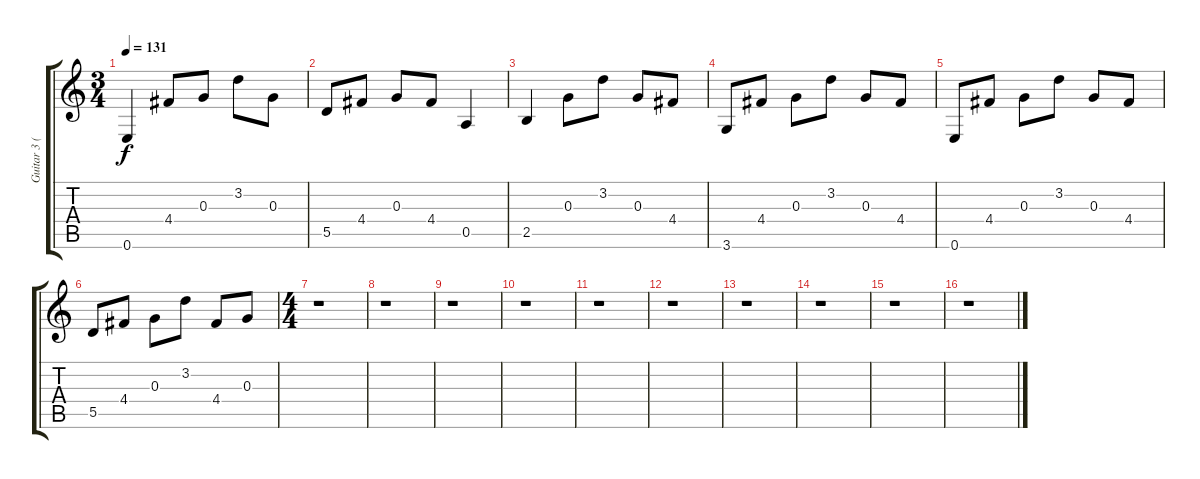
\track ("Guitar 3 (clean)" "Guitar 3 (") {instrument electricguitarclean}
\staff {score tabs}
\tuning (E4 B3 G3 D3 A2 E2) {hide}
\ts (3 4)
\tempo 131
\clef g2
\ks c
0.6.4{dy f} 4.4.8 0.3.8 3.2.8 0.3.8 |
5.5.8 4.4.8 0.3.8 4.4.8 0.5.4 |
2.5.4 0.3.8 3.2.8 0.3.8 4.4.8 |
3.6.8 4.4.8 0.3.8 3.2.8 0.3.8 4.4.8 |
0.6.8 4.4.8 0.3.8 3.2.8 0.3.8 4.4.8 |
5.5.8 4.4.8 0.3.8 3.2.8 4.4.8 0.3.8 |
\ts (4 4)
r.1 |
r.1 |
r.1 |
r.1 |
r.1 |
r.1 |
r.1 |
r.1 |
r.1 |
r.1
